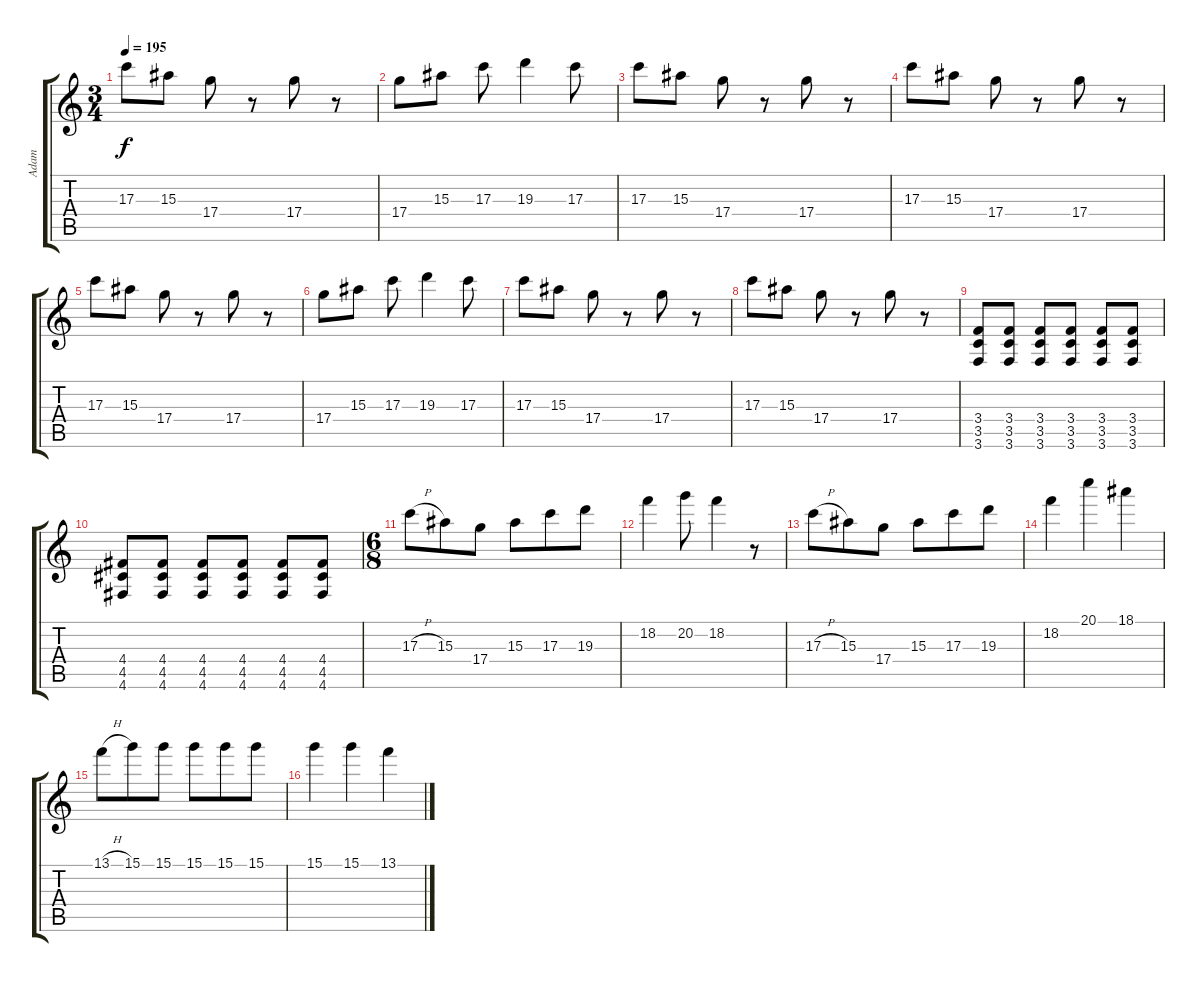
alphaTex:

\track ("Adam" "Adam") {instrument distortionguitar}
\staff {score tabs}
\tuning (E4 B3 G3 D3 A2 D2) {hide}
\ts (3 4)
\tempo 195
\clef g2
\ks c
17.3.8{dy f} 15.3.8 17.4.8 r.8 17.4.8 r.8 |
17.4.8 15.3.8 17.3.8 19.3.4 17.3.8 |
17.3.8 15.3.8 17.4.8 r.8 17.4.8 r.8 |
17.3.8 15.3.8 17.4.8 r.8 17.4.8 r.8 |
17.3.8 15.3.8 17.4.8 r.8 17.4.8 r.8 |
17.4.8 15.3.8 17.3.8 19.3.4 17.3.8 |
17.3.8 15.3.8 17.4.8 r.8 17.4.8 r.8 |
17.3.8 15.3.8 17.4.8 r.8 17.4.8 r.8 |
(3.4 3.5 3.6).8{instrument distortionguitar} (3.4 3.5 3.6).8 (3.4 3.5 3.6).8 (3.4 3.5 3.6).8 (3.4 3.5 3.6).8 (3.4 3.5 3.6).8 |
(4.4 4.5 4.6).8 (4.4 4.5 4.6).8 (4.4 4.5 4.6).8 (4.4 4.5 4.6).8 (4.4 4.5 4.6).8 (4.4 4.5 4.6).8 |
\ts (6 8)
17.3{h}.8{instrument distortionguitar} 15.3.8 17.4.8 15.3.8 17.3.8 19.3.8 |
18.2.4 20.2.8 18.2.4 r.8 |
17.3{h}.8 15.3.8 17.4.8 15.3.8 17.3.8 19.3.8 |
18.2.4 20.1.4 18.1.4 |
13.1{h}.8 15.1.8 15.1.8 15.1.8 15.1.8 15.1.8 |
15.1.4 15.1.4 13.1.4
